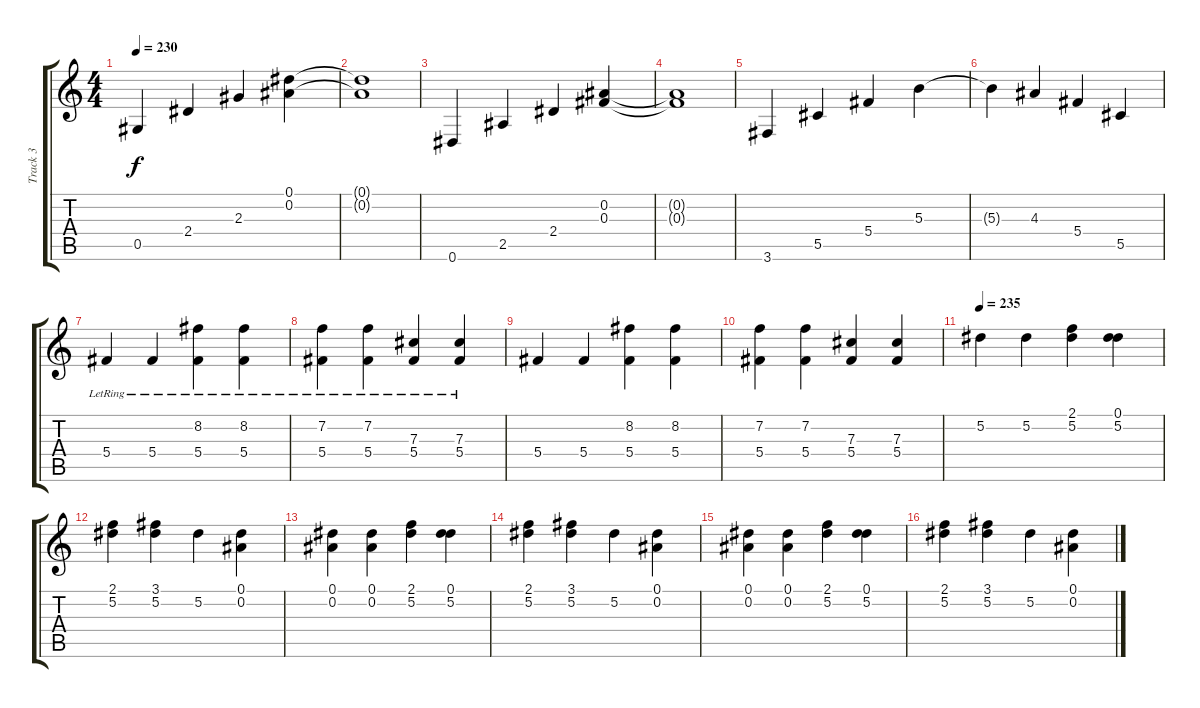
\track ("Track 3" "Track 3") {instrument distortionguitar}
\staff {score tabs}
\tuning (Eb4 Bb3 Gb3 Db3 Ab2 Eb2) {hide}
\ts (4 4)
\tempo 230
\clef g2
\ks c
0.5.4{dy f} 2.4.4 2.3.4 (0.1 0.2).4 |
(0.1{t} 0.2{t}).1 |
0.6.4 2.5.4 2.4.4 (0.2 0.3).4 |
(0.2{t} 0.3{t}).1 |
3.6.4 5.5.4 5.4.4 5.3.4 |
5.3{t}.4 4.3.4 5.4.4 5.5.4 |
5.4{lr}.4 5.4{lr}.4 (8.2 5.4{lr}).4 (8.2 5.4{lr}).4 |
(7.2 5.4{lr}).4 (7.2 5.4{lr}).4 (7.3 5.4{lr}).4 (7.3 5.4{lr}).4 |
5.4.4 5.4.4 (8.2 5.4).4 (8.2 5.4).4 |
(7.2 5.4).4 (7.2 5.4).4 (7.3 5.4).4 (7.3 5.4).4 |
\tempo 235
5.2.4 5.2.4 (2.1 5.2).4 (0.1 5.2).4 |
(2.1 5.2).4 (3.1 5.2).4 5.2.4 (0.1 0.2).4 |
(0.1 0.2).4 (0.1 0.2).4 (2.1 5.2).4 (0.1 5.2).4 |
(2.1 5.2).4 (3.1 5.2).4 5.2.4 (0.1 0.2).4 |
(0.1 0.2).4 (0.1 0.2).4 (2.1 5.2).4 (0.1 5.2).4 |
(2.1 5.2).4 (3.1 5.2).4 5.2.4 (0.1 0.2).4
